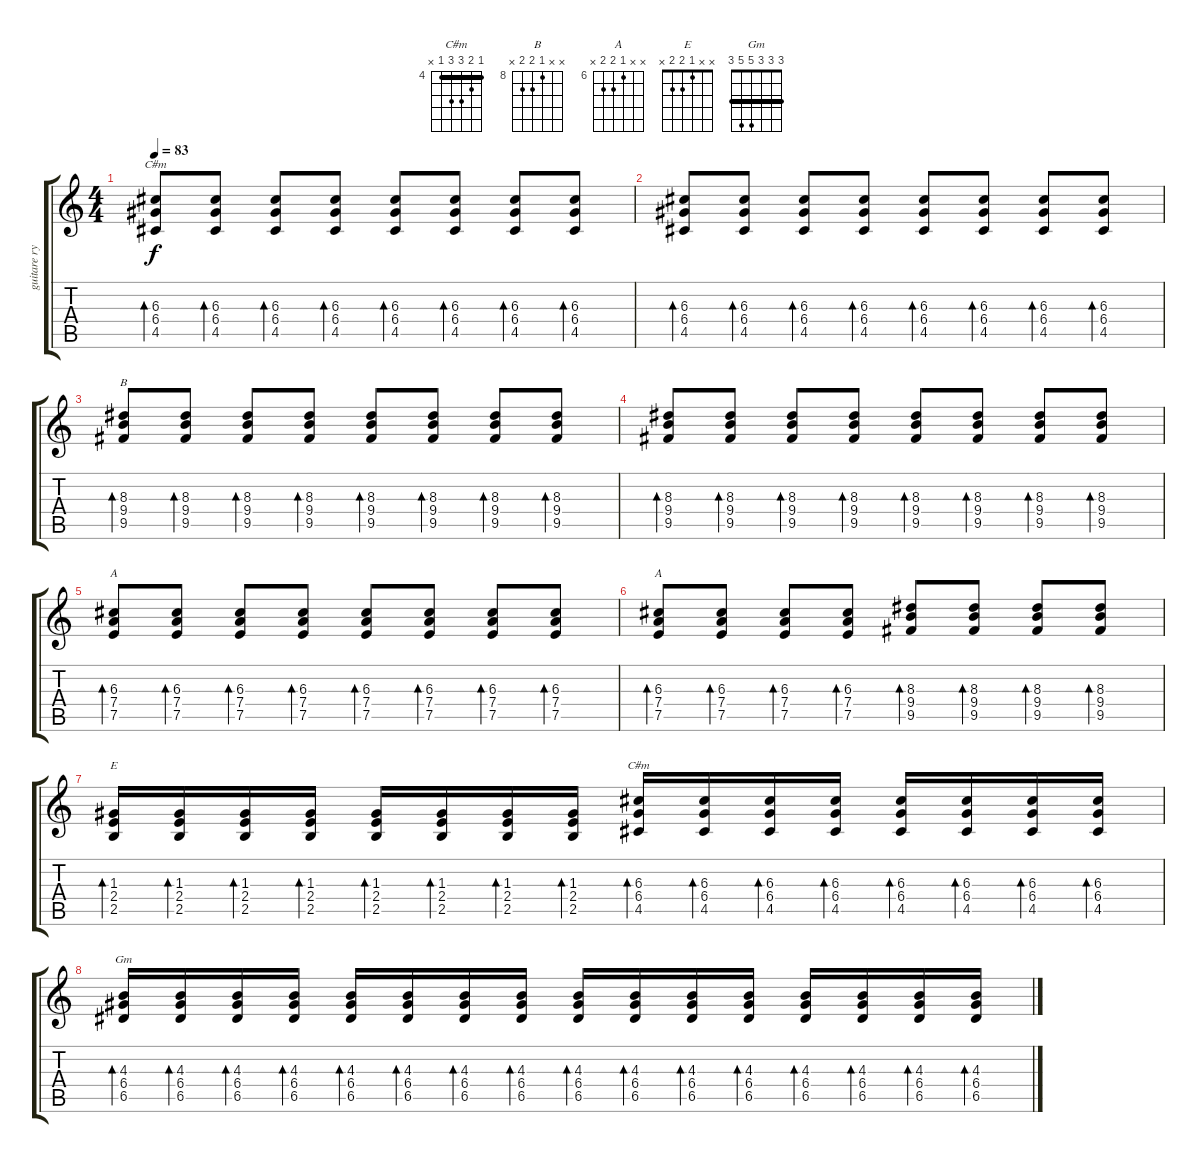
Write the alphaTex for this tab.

\track ("guitare rythmique" "guitare ry") {instrument electricguitarclean}
\staff {score tabs}
\tuning (E4 B3 G3 D3 A2 E2) {hide}
\chord ("C#m" x 5 6 6 4 x) {firstfret 4}
\chord ("B" x x 8 9 9 x) {firstfret 8}
\chord ("A" 5 5 6 7 7 5) {firstfret 5 barre 5}
\chord ("A" x x 6 7 7 x) {firstfret 6}
\chord ("E" x x 1 2 2 x)
\chord ("C#m" 4 5 6 6 4 x) {firstfret 4 barre 4}
\chord ("Gm" 3 3 3 5 5 3) {barre 3}
\ts (4 4)
\tempo 83
\clef g2
\ks c
(6.3 6.4 4.5).8{bd 60 ch "C#m" dy f} (6.3 6.4 4.5).8{bd 60} (6.3 6.4 4.5).8{bd 60} (6.3 6.4 4.5).8{bd 60} (6.3 6.4 4.5).8{bd 60} (6.3 6.4 4.5).8{bd 60} (6.3 6.4 4.5).8{bd 60} (6.3 6.4 4.5).8{bd 60} |
(6.3 6.4 4.5).8{bd 60} (6.3 6.4 4.5).8{bd 60} (6.3 6.4 4.5).8{bd 60} (6.3 6.4 4.5).8{bd 60} (6.3 6.4 4.5).8{bd 60} (6.3 6.4 4.5).8{bd 60} (6.3 6.4 4.5).8{bd 60} (6.3 6.4 4.5).8{bd 60} |
(8.3 9.4 9.5).8{bd 60 ch "B"} (8.3 9.4 9.5).8{bd 60} (8.3 9.4 9.5).8{bd 60} (8.3 9.4 9.5).8{bd 60} (8.3 9.4 9.5).8{bd 60} (8.3 9.4 9.5).8{bd 60} (8.3 9.4 9.5).8{bd 60} (8.3 9.4 9.5).8{bd 60} |
(8.3 9.4 9.5).8{bd 60} (8.3 9.4 9.5).8{bd 60} (8.3 9.4 9.5).8{bd 60} (8.3 9.4 9.5).8{bd 60} (8.3 9.4 9.5).8{bd 60} (8.3 9.4 9.5).8{bd 60} (8.3 9.4 9.5).8{bd 60} (8.3 9.4 9.5).8{bd 60} |
(6.3 7.4 7.5).8{bd 60 ch "A"} (6.3 7.4 7.5).8{bd 60} (6.3 7.4 7.5).8{bd 60} (6.3 7.4 7.5).8{bd 60} (6.3 7.4 7.5).8{bd 60} (6.3 7.4 7.5).8{bd 60} (6.3 7.4 7.5).8{bd 60} (6.3 7.4 7.5).8{bd 60} |
(6.3 7.4 7.5).8{bd 60 ch "A"} (6.3 7.4 7.5).8{bd 60} (6.3 7.4 7.5).8{bd 60} (6.3 7.4 7.5).8{bd 60} (8.3 9.4 9.5).8{bd 60} (8.3 9.4 9.5).8{bd 60} (8.3 9.4 9.5).8{bd 60} (8.3 9.4 9.5).8{bd 60} |
(1.3 2.4 2.5).16{bd 60 ch "E"} (1.3 2.4 2.5).16{bd 60} (1.3 2.4 2.5).16{bd 60} (1.3 2.4 2.5).16{bd 60} (1.3 2.4 2.5).16{bd 60} (1.3 2.4 2.5).16{bd 60} (1.3 2.4 2.5).16{bd 60} (1.3 2.4 2.5).16{bd 60} (6.3 6.4 4.5).16{bd 60 ch "C#m"} (6.3 6.4 4.5).16{bd 60} (6.3 6.4 4.5).16{bd 60} (6.3 6.4 4.5).16{bd 60} (6.3 6.4 4.5).16{bd 60} (6.3 6.4 4.5).16{bd 60} (6.3 6.4 4.5).16{bd 60} (6.3 6.4 4.5).16{bd 60} |
(4.3 6.4 6.5).16{bd 60 ch "Gm"} (4.3 6.4 6.5).16{bd 60} (4.3 6.4 6.5).16{bd 60} (4.3 6.4 6.5).16{bd 60} (4.3 6.4 6.5).16{bd 60} (4.3 6.4 6.5).16{bd 60} (4.3 6.4 6.5).16{bd 60} (4.3 6.4 6.5).16{bd 60} (4.3 6.4 6.5).16{bd 60} (4.3 6.4 6.5).16{bd 60} (4.3 6.4 6.5).16{bd 60} (4.3 6.4 6.5).16{bd 60} (4.3 6.4 6.5).16{bd 60} (4.3 6.4 6.5).16{bd 60} (4.3 6.4 6.5).16{bd 60} (4.3 6.4 6.5).16{bd 60}
